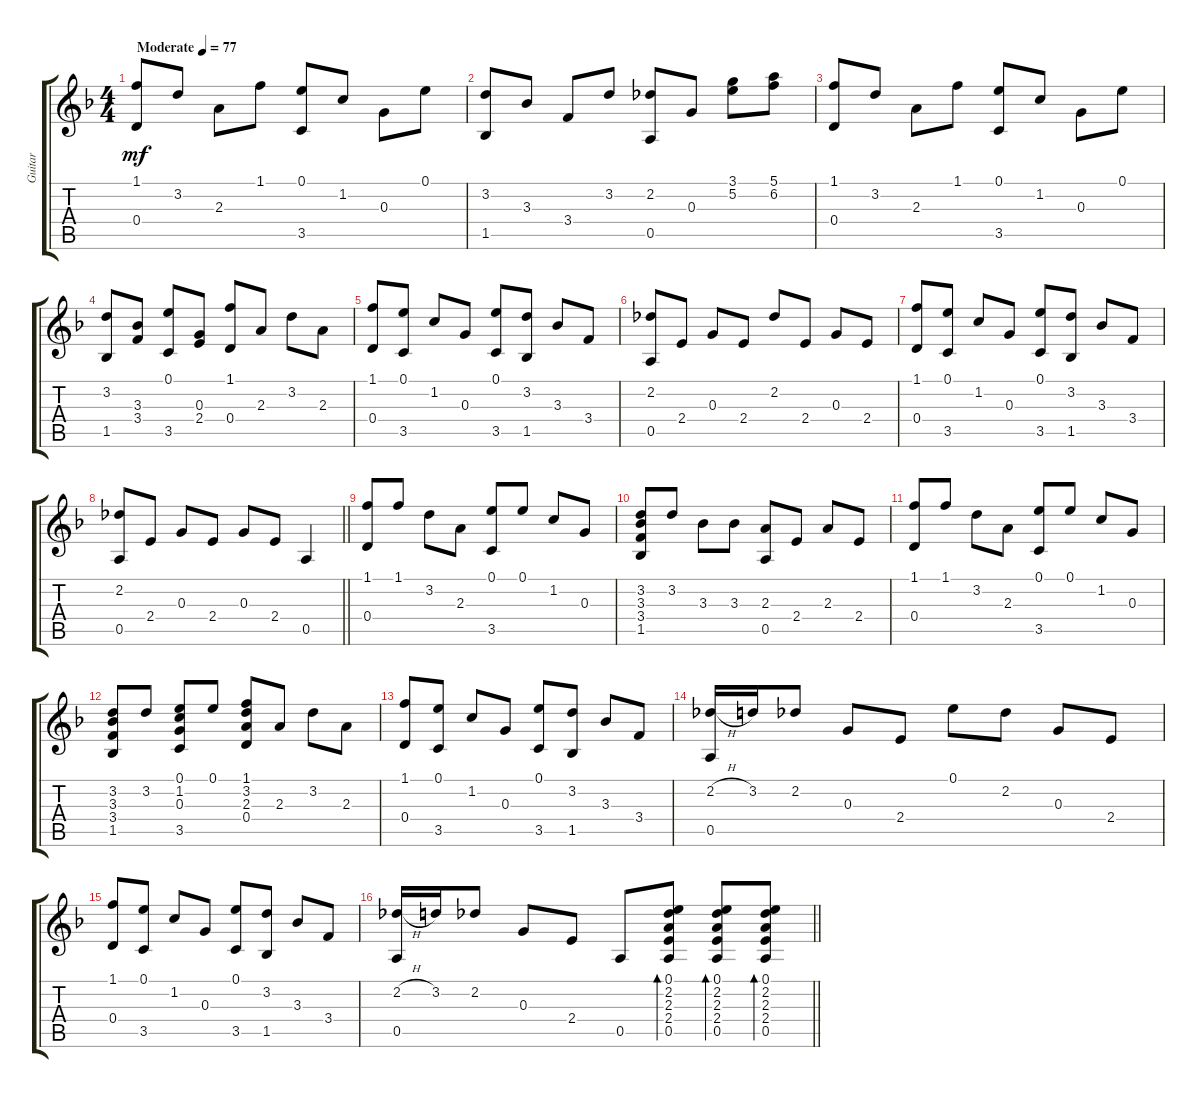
\track ("Guitar" "Guitar") {instrument acousticguitarsteel}
\staff {score tabs}
\tuning (E4 B3 G3 D3 A2 E2) {hide}
\ts (4 4)
\tempo (77 "Moderate")
\clef g2
\ks dminor
(1.1 0.4).8{dy mf instrument acousticguitarsteel} 3.2.8 2.3.8 1.1.8 (0.1 3.5).8 1.2.8 0.3.8 0.1.8 |
(3.2 1.5).8 3.3.8 3.4.8 3.2.8 (2.2 0.5).8 0.3.8 (3.1 5.2).8 (5.1 6.2).8 |
(1.1 0.4).8 3.2.8 2.3.8 1.1.8 (0.1 3.5).8 1.2.8 0.3.8 0.1.8 |
(3.2 1.5).8 (3.3 3.4).8 (0.1 3.5).8 (0.3 2.4).8 (1.1 0.4).8 2.3.8 3.2.8 2.3.8 |
(1.1 0.4).8 (0.1 3.5).8 1.2.8 0.3.8 (0.1 3.5).8 (3.2 1.5).8 3.3.8 3.4.8 |
(2.2 0.5).8 2.4.8 0.3.8 2.4.8 2.2.8 2.4.8 0.3.8 2.4.8 |
(1.1 0.4).8 (0.1 3.5).8 1.2.8 0.3.8 (0.1 3.5).8 (3.2 1.5).8 3.3.8 3.4.8 |
\barLineRight lightlight
(2.2 0.5).8 2.4.8 0.3.8 2.4.8 0.3.8 2.4.8 0.5.4 |
(1.1 0.4).8 1.1.8 3.2.8 2.3.8 (0.1 3.5).8 0.1.8 1.2.8 0.3.8 |
(3.2 3.3 3.4 1.5).8 3.2.8 3.3.8 3.3.8 (2.3 0.5).8 2.4.8 2.3.8 2.4.8 |
(1.1 0.4).8 1.1.8 3.2.8 2.3.8 (0.1 3.5).8 0.1.8 1.2.8 0.3.8 |
(3.2 3.3 3.4 1.5).8 3.2.8 (0.1 1.2 0.3 3.5).8 0.1.8 (1.1 3.2 2.3 0.4).8 2.3.8 3.2.8 2.3.8 |
(1.1 0.4).8 (0.1 3.5).8 1.2.8 0.3.8 (0.1 3.5).8 (3.2 1.5).8 3.3.8 3.4.8 |
(2.2{h} 0.5).16 3.2.16 2.2.8 0.3.8 2.4.8 0.1.8 2.2.8 0.3.8 2.4.8 |
(1.1 0.4).8 (0.1 3.5).8 1.2.8 0.3.8 (0.1 3.5).8 (3.2 1.5).8 3.3.8 3.4.8 |
\barLineRight lightlight
(2.2{h} 0.5).16 3.2.16 2.2.8 0.3.8 2.4.8 0.5.8 (0.1 2.2 2.3 2.4 0.5).8{bd 120} (0.1 2.2 2.3 2.4 0.5).8{bd 120} (0.1 2.2 2.3 2.4 0.5).8{bd 120}
